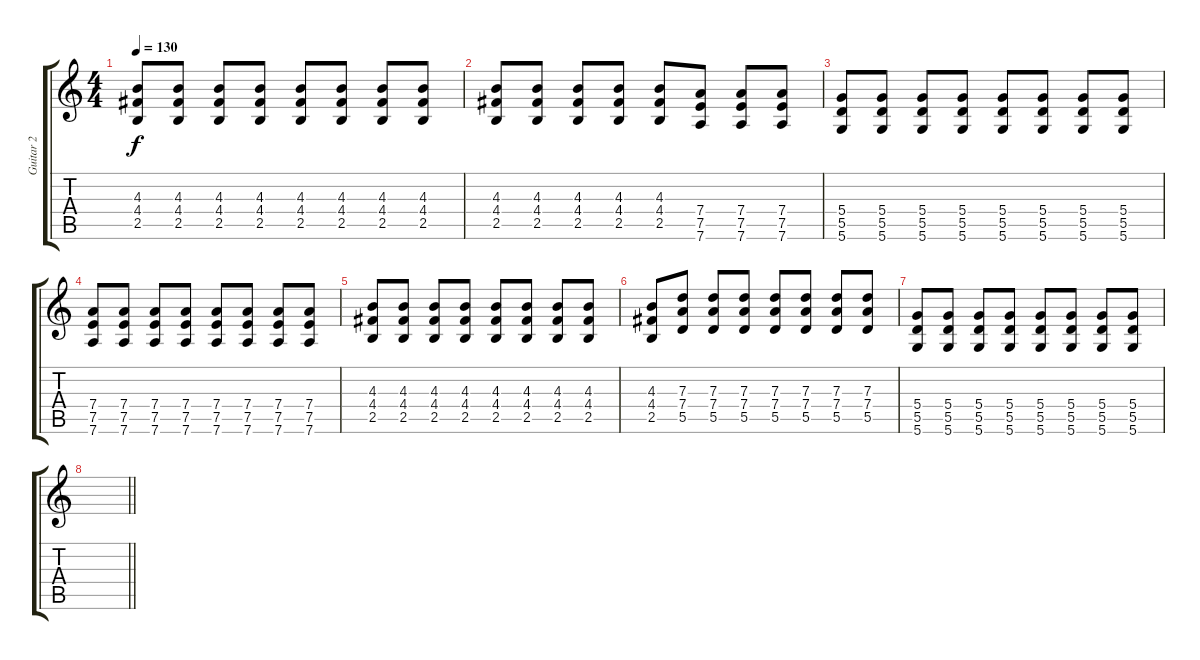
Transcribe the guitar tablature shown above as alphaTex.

\track ("Guitar 2" "Guitar 2") {instrument distortionguitar}
\staff {score tabs}
\tuning (E4 B3 G3 D3 A2 D2) {hide}
\ts (4 4)
\tempo 130
\clef g2
\ks c
(4.3 4.4 2.5).8{dy f} (4.3 4.4 2.5).8 (4.3 4.4 2.5).8 (4.3 4.4 2.5).8 (4.3 4.4 2.5).8 (4.3 4.4 2.5).8 (4.3 4.4 2.5).8 (4.3 4.4 2.5).8 |
(4.3 4.4 2.5).8 (4.3 4.4 2.5).8 (4.3 4.4 2.5).8 (4.3 4.4 2.5).8 (4.3 4.4 2.5).8 (7.4 7.5 7.6).8 (7.4 7.5 7.6).8 (7.4 7.5 7.6).8 |
(5.4 5.5 5.6).8 (5.4 5.5 5.6).8 (5.4 5.5 5.6).8 (5.4 5.5 5.6).8 (5.4 5.5 5.6).8 (5.4 5.5 5.6).8 (5.4 5.5 5.6).8 (5.4 5.5 5.6).8 |
(7.4 7.5 7.6).8 (7.4 7.5 7.6).8 (7.4 7.5 7.6).8 (7.4 7.5 7.6).8 (7.4 7.5 7.6).8 (7.4 7.5 7.6).8 (7.4 7.5 7.6).8 (7.4 7.5 7.6).8 |
(4.3 4.4 2.5).8 (4.3 4.4 2.5).8 (4.3 4.4 2.5).8 (4.3 4.4 2.5).8 (4.3 4.4 2.5).8 (4.3 4.4 2.5).8 (4.3 4.4 2.5).8 (4.3 4.4 2.5).8 |
(4.3 4.4 2.5).8 (7.3 7.4 5.5).8 (7.3 7.4 5.5).8 (7.3 7.4 5.5).8 (7.3 7.4 5.5).8 (7.3 7.4 5.5).8 (7.3 7.4 5.5).8 (7.3 7.4 5.5).8 |
(5.4 5.5 5.6).8 (5.4 5.5 5.6).8 (5.4 5.5 5.6).8 (5.4 5.5 5.6).8 (5.4 5.5 5.6).8 (5.4 5.5 5.6).8 (5.4 5.5 5.6).8 (5.4 5.5 5.6).8 |
\barLineRight lightlight
